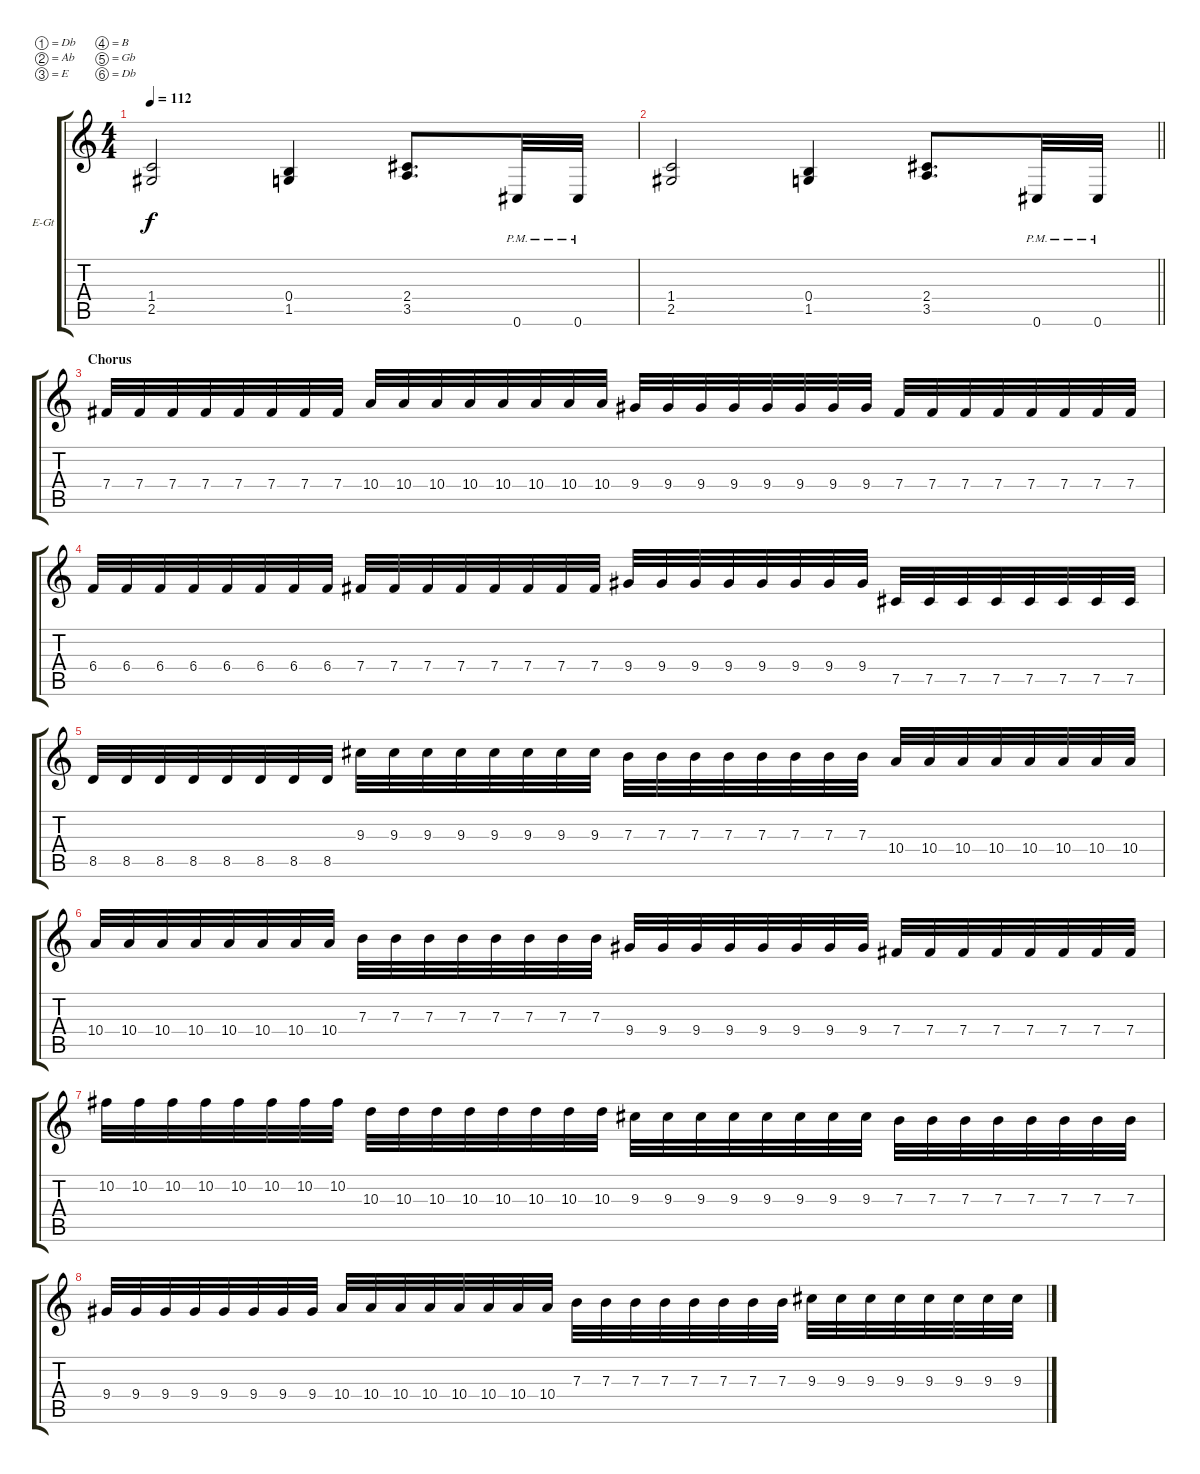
\bracketExtendMode groupsimilarinstruments
\firstSystemTrackNameOrientation horizontal
\otherSystemsTrackNameOrientation horizontal
\track ("Guitar II" "E-Gt") {instrument distortionguitar}
\staff {score tabs}
\tuning (Db4 Ab3 E3 B2 Gb2 Db2)
\ts (4 4)
\tempo 112
\clef g2
\ks c
(1.4 2.5).2{dy f} (0.4 1.5).4 (2.4 3.5).8{d} 0.6{pm}.32 0.6{pm}.32 |
\barLineRight lightlight
(1.4 2.5).2 (0.4 1.5).4 (2.4 3.5).8{d} 0.6{pm}.32 0.6{pm}.32 |
\section ("" "Chorus")
7.4.32 7.4.32 7.4.32 7.4.32 7.4.32 7.4.32 7.4.32 7.4.32 10.4.32 10.4.32 10.4.32 10.4.32 10.4.32 10.4.32 10.4.32 10.4.32 9.4.32 9.4.32 9.4.32 9.4.32 9.4.32 9.4.32 9.4.32 9.4.32 7.4.32 7.4.32 7.4.32 7.4.32 7.4.32 7.4.32 7.4.32 7.4.32 |
6.4.32 6.4.32 6.4.32 6.4.32 6.4.32 6.4.32 6.4.32 6.4.32 7.4.32 7.4.32 7.4.32 7.4.32 7.4.32 7.4.32 7.4.32 7.4.32 9.4.32 9.4.32 9.4.32 9.4.32 9.4.32 9.4.32 9.4.32 9.4.32 7.5.32 7.5.32 7.5.32 7.5.32 7.5.32 7.5.32 7.5.32 7.5.32 |
8.5.32 8.5.32 8.5.32 8.5.32 8.5.32 8.5.32 8.5.32 8.5.32 9.3.32 9.3.32 9.3.32 9.3.32 9.3.32 9.3.32 9.3.32 9.3.32 7.3.32 7.3.32 7.3.32 7.3.32 7.3.32 7.3.32 7.3.32 7.3.32 10.4.32 10.4.32 10.4.32 10.4.32 10.4.32 10.4.32 10.4.32 10.4.32 |
10.4.32 10.4.32 10.4.32 10.4.32 10.4.32 10.4.32 10.4.32 10.4.32 7.3.32 7.3.32 7.3.32 7.3.32 7.3.32 7.3.32 7.3.32 7.3.32 9.4.32 9.4.32 9.4.32 9.4.32 9.4.32 9.4.32 9.4.32 9.4.32 7.4.32 7.4.32 7.4.32 7.4.32 7.4.32 7.4.32 7.4.32 7.4.32 |
10.2.32 10.2.32 10.2.32 10.2.32 10.2.32 10.2.32 10.2.32 10.2.32 10.3.32 10.3.32 10.3.32 10.3.32 10.3.32 10.3.32 10.3.32 10.3.32 9.3.32 9.3.32 9.3.32 9.3.32 9.3.32 9.3.32 9.3.32 9.3.32 7.3.32 7.3.32 7.3.32 7.3.32 7.3.32 7.3.32 7.3.32 7.3.32 |
9.4.32 9.4.32 9.4.32 9.4.32 9.4.32 9.4.32 9.4.32 9.4.32 10.4.32 10.4.32 10.4.32 10.4.32 10.4.32 10.4.32 10.4.32 10.4.32 7.3.32 7.3.32 7.3.32 7.3.32 7.3.32 7.3.32 7.3.32 7.3.32 9.3.32 9.3.32 9.3.32 9.3.32 9.3.32 9.3.32 9.3.32 9.3.32
